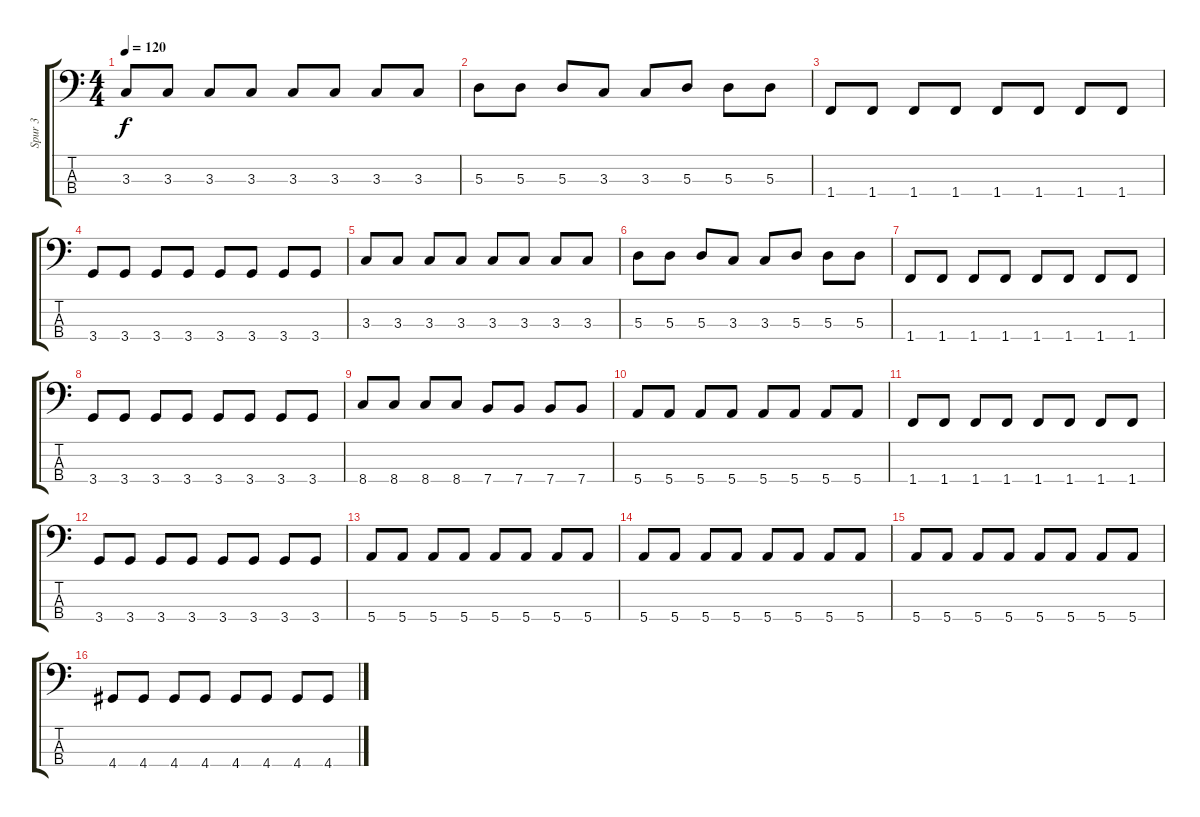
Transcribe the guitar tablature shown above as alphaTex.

\track ("Spur 3" "Spur 3") {instrument electricbassfinger}
\staff {score tabs}
\tuning (G2 D2 A1 E1) {hide}
\ts (4 4)
\tempo 120
\clef f4
\ks c
3.3.8{dy f} 3.3.8 3.3.8 3.3.8 3.3.8 3.3.8 3.3.8 3.3.8 |
5.3.8 5.3.8 5.3.8 3.3.8 3.3.8 5.3.8 5.3.8 5.3.8 |
1.4.8 1.4.8 1.4.8 1.4.8 1.4.8 1.4.8 1.4.8 1.4.8 |
3.4.8 3.4.8 3.4.8 3.4.8 3.4.8 3.4.8 3.4.8 3.4.8 |
3.3.8 3.3.8 3.3.8 3.3.8 3.3.8 3.3.8 3.3.8 3.3.8 |
5.3.8 5.3.8 5.3.8 3.3.8 3.3.8 5.3.8 5.3.8 5.3.8 |
1.4.8 1.4.8 1.4.8 1.4.8 1.4.8 1.4.8 1.4.8 1.4.8 |
3.4.8 3.4.8 3.4.8 3.4.8 3.4.8 3.4.8 3.4.8 3.4.8 |
8.4.8 8.4.8 8.4.8 8.4.8 7.4.8 7.4.8 7.4.8 7.4.8 |
5.4.8 5.4.8 5.4.8 5.4.8 5.4.8 5.4.8 5.4.8 5.4.8 |
1.4.8 1.4.8 1.4.8 1.4.8 1.4.8 1.4.8 1.4.8 1.4.8 |
3.4.8 3.4.8 3.4.8 3.4.8 3.4.8 3.4.8 3.4.8 3.4.8 |
5.4.8 5.4.8 5.4.8 5.4.8 5.4.8 5.4.8 5.4.8 5.4.8 |
5.4.8 5.4.8 5.4.8 5.4.8 5.4.8 5.4.8 5.4.8 5.4.8 |
5.4.8 5.4.8 5.4.8 5.4.8 5.4.8 5.4.8 5.4.8 5.4.8 |
4.4.8 4.4.8 4.4.8 4.4.8 4.4.8 4.4.8 4.4.8 4.4.8
